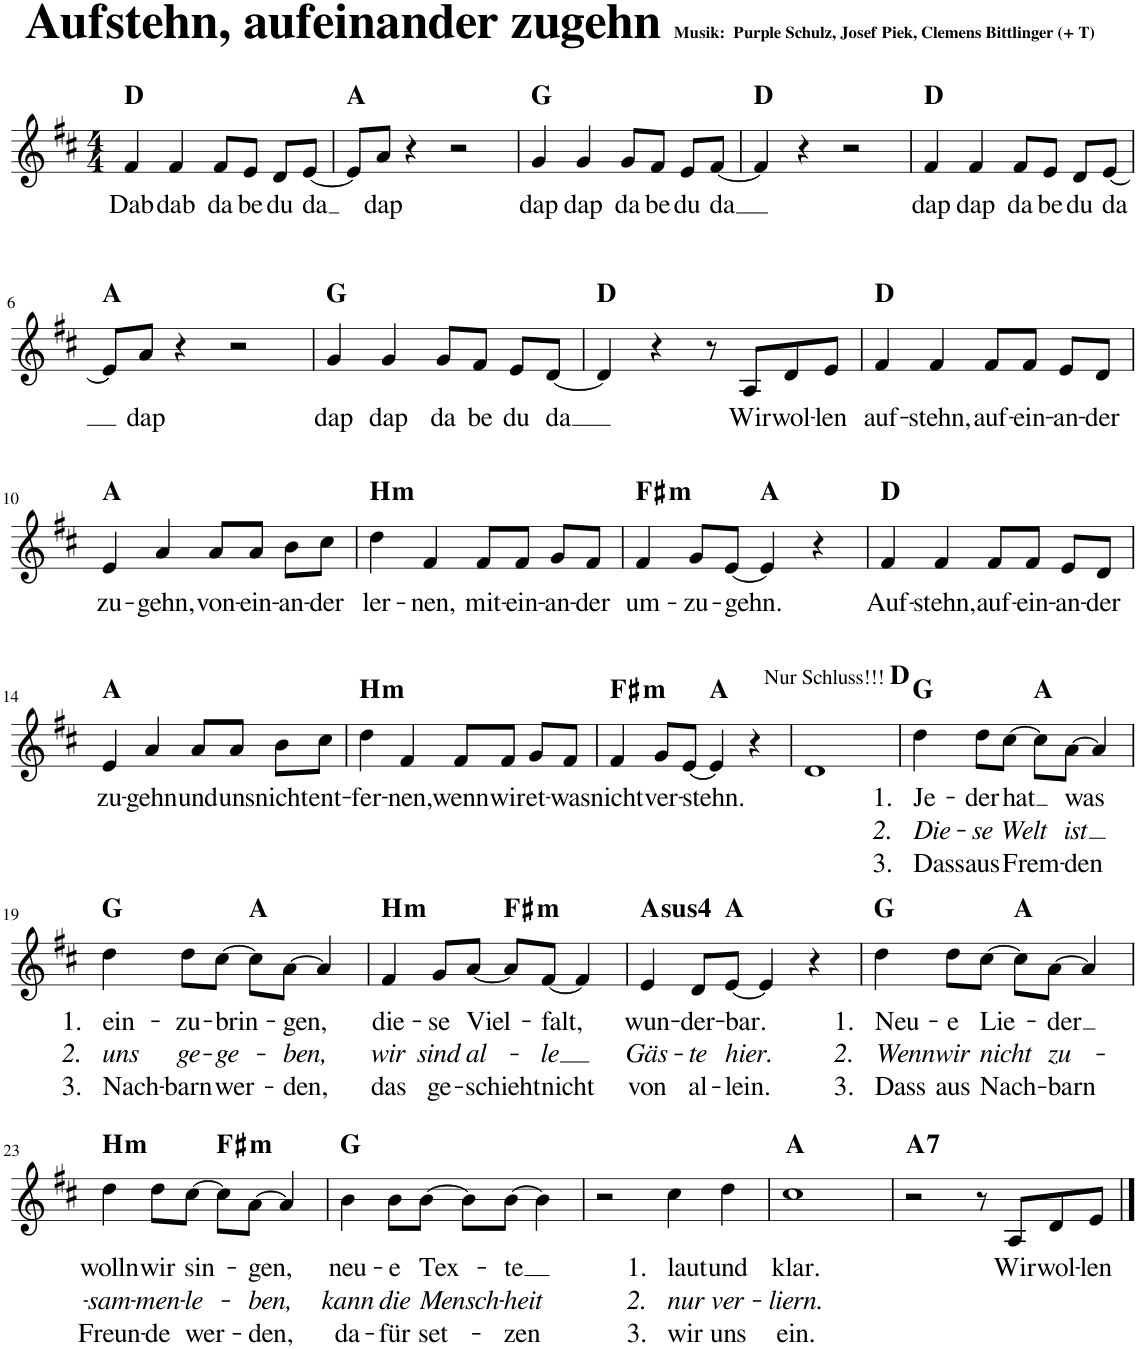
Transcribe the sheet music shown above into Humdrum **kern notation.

**kern	**text	**text	**text	**harte
*part1	*part1	*part1	*part1	*part1
*staff1	*staff1	*staff1	*staff1	*
*I"Stimme	*	*	*	*
*I'St.	*	*	*	*
*clefG2	*	*	*	*
*k[f#c#]	*	*	*	*
*M4/4	*	*	*	*
=1	=1	=1	=1	=1
!	!LO:LY:b	!	!	!
4f#/	Dab	.	.	D:maj
!	!LO:LY:b	!	!	!
4f#/	dab	.	.	.
!	!LO:LY:b	!	!	!
8f#/L	da	.	.	.
!	!LO:LY:b	!	!	!
8e/J	be	.	.	.
!	!LO:LY:b	!	!	!
8d/L	du	.	.	.
!	!LO:LY:b	!	!	!
[8e/J	da	.	.	.
=2	=2	=2	=2	=2
8e/L]	.	.	.	A:maj
!	!LO:LY:b	!	!	!
8a/J	dap	.	.	.
4r	.	.	.	.
2r	.	.	.	.
=3	=3	=3	=3	=3
!	!LO:LY:b	!	!	!
4g/	dap	.	.	G:maj
!	!LO:LY:b	!	!	!
4g/	dap	.	.	.
!	!LO:LY:b	!	!	!
8g/L	da	.	.	.
!	!LO:LY:b	!	!	!
8f#/J	be	.	.	.
!	!LO:LY:b	!	!	!
8e/L	du	.	.	.
!	!LO:LY:b	!	!	!
[8f#/J	da	.	.	.
=4	=4	=4	=4	=4
4f#/]	.	.	.	D:maj
4r	.	.	.	.
2r	.	.	.	.
=5	=5	=5	=5	=5
!	!LO:LY:b	!	!	!
4f#/	dap	.	.	D:maj
!	!LO:LY:b	!	!	!
4f#/	dap	.	.	.
!	!LO:LY:b	!	!	!
8f#/L	da	.	.	.
!	!LO:LY:b	!	!	!
8e/J	be	.	.	.
!	!LO:LY:b	!	!	!
8d/L	du	.	.	.
!	!LO:LY:b	!	!	!
[8e/J	da	.	.	.
!!LO:LB:g=z
=6	=6	=6	=6	=6
8e/L]	.	.	.	A:maj
!	!LO:LY:b	!	!	!
8a/J	dap	.	.	.
4r	.	.	.	.
2r	.	.	.	.
=7	=7	=7	=7	=7
!	!LO:LY:b	!	!	!
4g/	dap	.	.	G:maj
!	!LO:LY:b	!	!	!
4g/	dap	.	.	.
!	!LO:LY:b	!	!	!
8g/L	da	.	.	.
!	!LO:LY:b	!	!	!
8f#/J	be	.	.	.
!	!LO:LY:b	!	!	!
8e/L	du	.	.	.
!	!LO:LY:b	!	!	!
[8d/J	da	.	.	.
=8	=8	=8	=8	=8
4d/]	.	.	.	D:maj
4r	.	.	.	.
8r	.	.	.	.
!	!LO:LY:b	!	!	!
8A/L	Wir	.	.	.
!	!LO:LY:b	!	!	!
8d/	wol-	.	.	.
!	!LO:LY:b	!	!	!
8e/J	-len	.	.	.
=9	=9	=9	=9	=9
!	!LO:LY:b	!	!	!
4f#/	auf-	.	.	D:maj
!	!LO:LY:b	!	!	!
4f#/	-stehn,	.	.	.
!	!LO:LY:b	!	!	!
8f#/L	auf-	.	.	.
!	!LO:LY:b	!	!	!
8f#/J	-ein-	.	.	.
!	!LO:LY:b	!	!	!
8e/L	-an-	.	.	.
!	!LO:LY:b	!	!	!
8d/J	-der	.	.	.
!!LO:LB:g=z
=10	=10	=10	=10	=10
!	!LO:LY:b	!	!	!
4e/	zu-	.	.	A:maj
!	!LO:LY:b	!	!	!
4a/	-gehn,	.	.	.
!	!LO:LY:b	!	!	!
8a/L	von-	.	.	.
!	!LO:LY:b	!	!	!
8a/J	-ein-	.	.	.
!	!LO:LY:b	!	!	!
8b\L	-an-	.	.	.
!	!LO:LY:b	!	!	!
8cc#\J	-der	.	.	.
=11	=11	=11	=11	=11
!	!LO:LY:b	!	!	!LO:H:kt=m
4dd\	ler-	.	.	B:min
!	!LO:LY:b	!	!	!
4f#/	-nen,	.	.	.
!	!LO:LY:b	!	!	!
8f#/L	mit-	.	.	.
!	!LO:LY:b	!	!	!
8f#/J	-ein-	.	.	.
!	!LO:LY:b	!	!	!
8g/L	-an-	.	.	.
!	!LO:LY:b	!	!	!
8f#/J	-der	.	.	.
=12	=12	=12	=12	=12
!	!LO:LY:b	!	!	!LO:H:kt=m
4f#/	um-	.	.	F#:min
!	!LO:LY:b	!	!	!
8g/L	-zu-	.	.	.
!	!LO:LY:b	!	!	!
[8e/J	-gehn.	.	.	.
4e/]	.	.	.	A:maj
4r	.	.	.	.
=13	=13	=13	=13	=13
!	!LO:LY:b	!	!	!
4f#/	Auf-	.	.	D:maj
!	!LO:LY:b	!	!	!
4f#/	-stehn,	.	.	.
!	!LO:LY:b	!	!	!
8f#/L	auf-	.	.	.
!	!LO:LY:b	!	!	!
8f#/J	-ein-	.	.	.
!	!LO:LY:b	!	!	!
8e/L	-an-	.	.	.
!	!LO:LY:b	!	!	!
8d/J	-der	.	.	.
!!LO:LB:g=z
=14	=14	=14	=14	=14
!	!LO:LY:b	!	!	!
4e/	zu-	.	.	A:maj
!	!LO:LY:b	!	!	!
4a/	-gehn	.	.	.
!	!LO:LY:b	!	!	!
8a/L	und	.	.	.
!	!LO:LY:b	!	!	!
8a/J	uns	.	.	.
!	!LO:LY:b	!	!	!
8b\L	nicht	.	.	.
!	!LO:LY:b	!	!	!
8cc#\J	ent-	.	.	.
=15	=15	=15	=15	=15
!	!LO:LY:b	!	!	!LO:H:kt=m
4dd\	-fer-	.	.	B:min
!	!LO:LY:b	!	!	!
4f#/	-nen,	.	.	.
!	!LO:LY:b	!	!	!
8f#/L	wenn	.	.	.
!	!LO:LY:b	!	!	!
8f#/J	wir	.	.	.
!	!LO:LY:b	!	!	!
8g/L	et-	.	.	.
!	!LO:LY:b	!	!	!
8f#/J	-was	.	.	.
=16	=16	=16	=16	=16
!	!LO:LY:b	!	!	!LO:H:kt=m
4f#/	nicht	.	.	F#:min
!	!LO:LY:b	!	!	!
8g/L	ver-	.	.	.
!	!LO:LY:b	!	!	!
[8e/J	-stehn.	.	.	.
4e/]	.	.	.	A:maj
4r	.	.	.	.
=17	=17	=17	=17	=17
!LO:TX:a:t=Nur Schluss!!!	!	!	!	!
!LO:TX:a:B:t=D	!	!	!	!
1d	.	.	.	.
=18	=18	=18	=18	=18
!	!LO:LY:b	!LO:LY:b	!LO:LY:b	!
4dd\	1. Je-	2. Die-	3. Dass	G:maj
!	!LO:LY:b	!LO:LY:b	!LO:LY:b	!
8dd\L	-der	-se	aus	.
!	!LO:LY:b	!LO:LY:b	!LO:LY:b	!
[8cc#\J	hat	Welt	Frem-	.
8cc#\L]	.	.	.	A:maj
!	!LO:LY:b	!LO:LY:b	!LO:LY:b	!
[8a\J	was	ist	-den	.
4a/]	.	.	.	.
!!LO:LB:g=z
=19	=19	=19	=19	=19
!	!LO:LY:b	!LO:LY:b	!LO:LY:b	!
4dd\	1. ein-	2. uns	3. Nach-	G:maj
!	!LO:LY:b	!LO:LY:b	!LO:LY:b	!
8dd\L	-zu-	ge-	-barn	.
!	!LO:LY:b	!LO:LY:b	!LO:LY:b	!
[8cc#\J	-brin-	-ge-	wer-	.
8cc#\L]	.	.	.	A:maj
!	!LO:LY:b	!LO:LY:b	!LO:LY:b	!
[8a\J	-gen,	-ben,	-den,	.
4a/]	.	.	.	.
=20	=20	=20	=20	=20
!	!LO:LY:b	!LO:LY:b	!LO:LY:b	!LO:H:kt=m
4f#/	die-	wir	das	B:min
!	!LO:LY:b	!LO:LY:b	!LO:LY:b	!
8g/L	-se	sind	ge-	.
!	!LO:LY:b	!LO:LY:b	!LO:LY:b	!
[8a/J	Viel-	al-	-schieht	.
!	!	!	!	!LO:H:kt=m
8a/L]	.	.	.	F#:min
!	!LO:LY:b	!LO:LY:b	!LO:LY:b	!
[8f#/J	-falt,	-le	nicht	.
4f#/]	.	.	.	.
=21	=21	=21	=21	=21
!	!LO:LY:b	!LO:LY:b	!LO:LY:b	!LO:H:kt=4
4e/	wun-	Gäs-	von	A:sus4
!	!LO:LY:b	!LO:LY:b	!LO:LY:b	!
8d/L	-der-	-te	al-	.
!	!LO:LY:b	!LO:LY:b	!LO:LY:b	!
[8e/J	-bar.	hier.	-lein.	A:maj
4e/]	.	.	.	.
4r	.	.	.	.
=22	=22	=22	=22	=22
!	!LO:LY:b	!LO:LY:b	!LO:LY:b	!
4dd\	1. Neu-	2. Wenn	3. Dass	G:maj
!	!LO:LY:b	!LO:LY:b	!LO:LY:b	!
8dd\L	-e	wir	aus	.
!	!LO:LY:b	!LO:LY:b	!LO:LY:b	!
[8cc#\J	Lie-	nicht	Nach-	.
8cc#\L]	.	.	.	A:maj
!	!LO:LY:b	!LO:LY:b	!LO:LY:b	!
[8a\J	-der	zu-	-barn	.
4a/]	.	.	.	.
!!LO:LB:g=z
=23	=23	=23	=23	=23
!	!LO:LY:b	!LO:LY:b	!LO:LY:b	!LO:H:kt=m
4dd\	wolln	-sam-	Freun-	B:min
!	!LO:LY:b	!LO:LY:b	!LO:LY:b	!
8dd\L	wir	-men-	-de	.
!	!LO:LY:b	!LO:LY:b	!LO:LY:b	!
[8cc#\J	sin-	-le-	wer-	.
!	!	!	!	!LO:H:kt=m
8cc#\L]	.	.	.	F#:min
!	!LO:LY:b	!LO:LY:b	!LO:LY:b	!
[8a\J	-gen,	-ben,	-den,	.
4a/]	.	.	.	.
=24	=24	=24	=24	=24
!	!LO:LY:b	!LO:LY:b	!LO:LY:b	!
4b\	neu-	kann	da-	G:maj
!	!LO:LY:b	!LO:LY:b	!LO:LY:b	!
8b\L	-e	die	-für	.
!	!LO:LY:b	!LO:LY:b	!LO:LY:b	!
[8b\J	Tex-	Mensch-	set-	.
8b\L]	.	.	.	.
!	!LO:LY:b	!LO:LY:b	!LO:LY:b	!
[8b\J	-te	-heit	-zen	.
4b\]	.	.	.	.
=25	=25	=25	=25	=25
2r	.	.	.	.
!	!LO:LY:b	!LO:LY:b	!LO:LY:b	!
4cc#\	1. laut	2. nur	3. wir	.
!	!LO:LY:b	!LO:LY:b	!LO:LY:b	!
4dd\	und	ver-	uns	.
=26	=26	=26	=26	=26
!	!LO:LY:b	!LO:LY:b	!LO:LY:b	!
1cc#	klar.	-liern.	ein.	A:maj
=27	=27	=27	=27	=27
!	!	!	!	!LO:H:kt=7
2r	.	.	.	A:7
8r	.	.	.	.
!	!LO:LY:b	!	!	!
8A/L	Wir	.	.	.
!	!LO:LY:b	!	!	!
8d/	wol-	.	.	.
!	!LO:LY:b	!	!	!
8e/J	-len	.	.	.
==	==	==	==	==
*-	*-	*-	*-	*-
